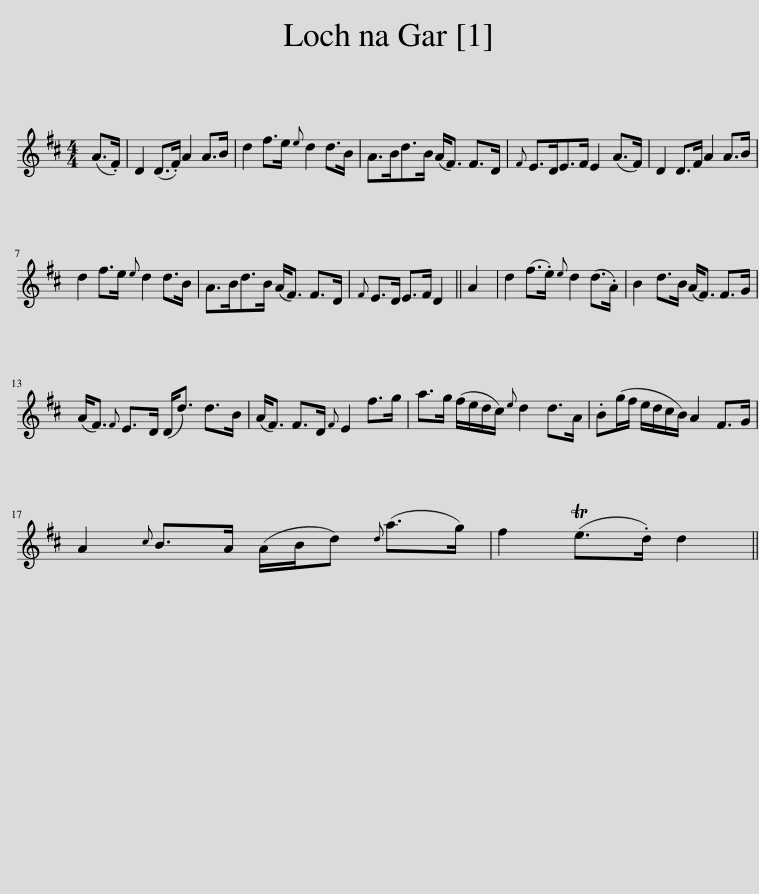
X:1
L:1/8
M:4/4
I:linebreak $
K:D
V:1 treble
V:1
 (A>.F) | D2 (D>.F) A2 A>B | d2 f>e{e} d2 d>B | A>Bd>B (A<F) F>D |{F} E>DE>F E2 (A>F) | %5
 D2 D>F A2 A>B |$ d2 f>e{e} d2 d>B | A>Bd>B (A<F) F>D |{F} E>D E>F D2 || A2 | %10
 d2 (f>.e){e} d2 (d>.A) | B2 d>B (A<F) F>G |$ (A<F){F} E>D (D<d) d>B | (A<F) F>D{F} E2 f>g | a>g (f/e/d/c/){e} d2 d>A | %15
 .B(g/f/ e/d/c/B/) A2 F>G |$ A2{c} B>A (A/B/d){d} (a>g) | f2 (Te>.d) d2 || %18
